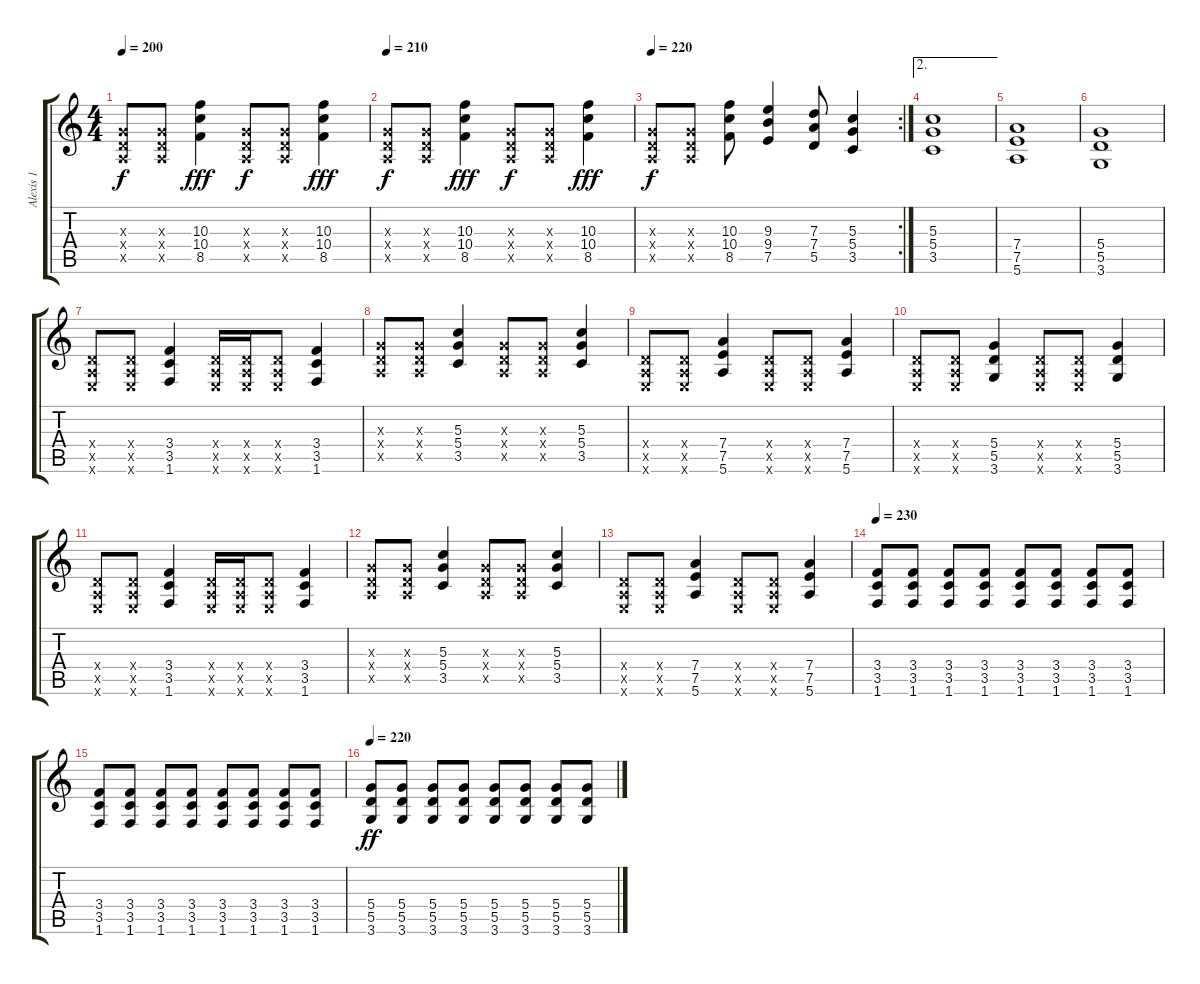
\track ("Alexis 1" "Alexis 1") {instrument distortionguitar}
\staff {score tabs}
\tuning (E4 B3 G3 D3 A2 E2) {hide}
\ts (4 4)
\tempo 200
\clef g2
\ks c
(0.3{x} 0.4{x} 0.5{x}).8{dy f} (0.3{x} 0.4{x} 0.5{x}).8 (10.3 10.4 8.5).4{dy fff} (0.3{x} 0.4{x} 0.5{x}).8{dy f} (0.3{x} 0.4{x} 0.5{x}).8 (10.3 10.4 8.5).4{dy fff} |
\tempo 210
(0.3{x} 0.4{x} 0.5{x}).8{dy f} (0.3{x} 0.4{x} 0.5{x}).8 (10.3 10.4 8.5).4{dy fff} (0.3{x} 0.4{x} 0.5{x}).8{dy f} (0.3{x} 0.4{x} 0.5{x}).8 (10.3 10.4 8.5).4{dy fff} |
\rc 2
\tempo 220
(0.3{x} 0.4{x} 0.5{x}).8{dy f} (0.3{x} 0.4{x} 0.5{x}).8 (10.3 10.4 8.5).8 (9.3 9.4 7.5).4 (7.3 7.4 5.5).8 (5.3 5.4 3.5).4 |
\ae 2
(5.3 5.4 3.5).1 |
(7.4 7.5 5.6).1 |
(5.4 5.5 3.6).1 |
(0.4{x} 0.5{x} 0.6{x}).8 (0.4{x} 0.5{x} 0.6{x}).8 (3.4 3.5 1.6).4 (0.4{x} 0.5{x} 0.6{x}).16 (0.4{x} 0.5{x} 0.6{x}).16 (0.4{x} 0.5{x} 0.6{x}).8 (3.4 3.5 1.6).4 |
(0.3{x} 0.4{x} 0.5{x}).8 (0.3{x} 0.4{x} 0.5{x}).8 (5.3 5.4 3.5).4 (0.3{x} 0.4{x} 0.5{x}).8 (0.3{x} 0.4{x} 0.5{x}).8 (5.3 5.4 3.5).4 |
(0.4{x} 0.5{x} 0.6{x}).8 (0.4{x} 0.5{x} 0.6{x}).8 (7.4 7.5 5.6).4 (0.4{x} 0.5{x} 0.6{x}).8 (0.4{x} 0.5{x} 0.6{x}).8 (7.4 7.5 5.6).4 |
(0.4{x} 0.5{x} 0.6{x}).8 (0.4{x} 0.5{x} 0.6{x}).8 (5.4 5.5 3.6).4 (0.4{x} 0.5{x} 0.6{x}).8 (0.4{x} 0.5{x} 0.6{x}).8 (5.4 5.5 3.6).4 |
(0.4{x} 0.5{x} 0.6{x}).8 (0.4{x} 0.5{x} 0.6{x}).8 (3.4 3.5 1.6).4 (0.4{x} 0.5{x} 0.6{x}).16 (0.4{x} 0.5{x} 0.6{x}).16 (0.4{x} 0.5{x} 0.6{x}).8 (3.4 3.5 1.6).4 |
(0.3{x} 0.4{x} 0.5{x}).8 (0.3{x} 0.4{x} 0.5{x}).8 (5.3 5.4 3.5).4 (0.3{x} 0.4{x} 0.5{x}).8 (0.3{x} 0.4{x} 0.5{x}).8 (5.3 5.4 3.5).4 |
(0.4{x} 0.5{x} 0.6{x}).8 (0.4{x} 0.5{x} 0.6{x}).8 (7.4 7.5 5.6).4 (0.4{x} 0.5{x} 0.6{x}).8 (0.4{x} 0.5{x} 0.6{x}).8 (7.4 7.5 5.6).4 |
\tempo 230
(3.4 3.5 1.6).8 (3.4 3.5 1.6).8 (3.4 3.5 1.6).8 (3.4 3.5 1.6).8 (3.4 3.5 1.6).8 (3.4 3.5 1.6).8 (3.4 3.5 1.6).8 (3.4 3.5 1.6).8 |
(3.4 3.5 1.6).8 (3.4 3.5 1.6).8 (3.4 3.5 1.6).8 (3.4 3.5 1.6).8 (3.4 3.5 1.6).8 (3.4 3.5 1.6).8 (3.4 3.5 1.6).8 (3.4 3.5 1.6).8 |
\tempo 220
(5.4 5.5 3.6).8{dy ff} (5.4 5.5 3.6).8 (5.4 5.5 3.6).8 (5.4 5.5 3.6).8 (5.4 5.5 3.6).8 (5.4 5.5 3.6).8 (5.4 5.5 3.6).8 (5.4 5.5 3.6).8
